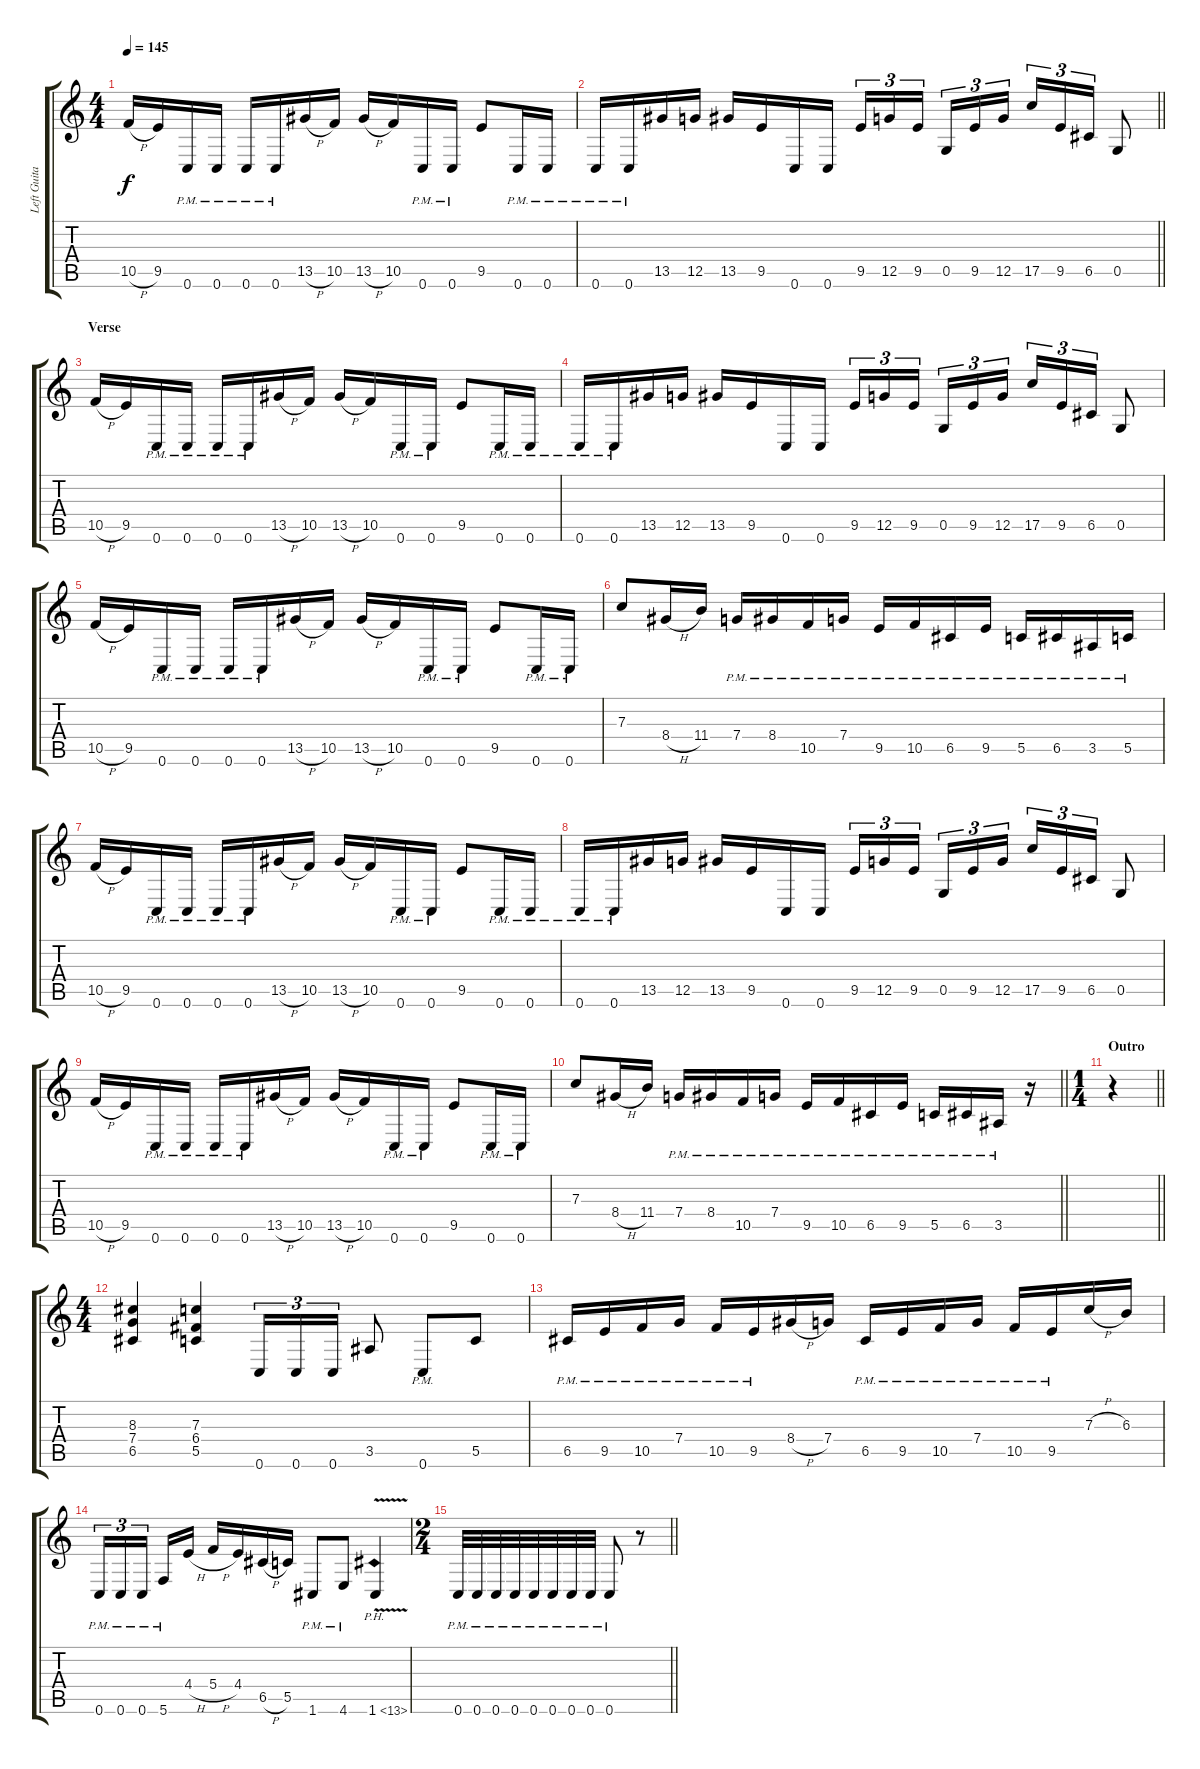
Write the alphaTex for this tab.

\track ("Left Guitar" "Left Guita") {instrument distortionguitar}
\staff {score tabs}
\tuning (D4 A3 F3 C3 G2 C2) {hide}
\ts (4 4)
\tempo 145
\clef g2
\ks c
10.5{h}.16{dy f} 9.5.16 0.6{pm}.16 0.6{pm}.16 0.6{pm}.16 0.6{pm}.16 13.5{h}.16 10.5.16 13.5{h}.16 10.5.16 0.6{pm}.16 0.6{pm}.16 9.5.8 0.6{pm}.16 0.6{pm}.16 |
\barLineRight lightlight
0.6{pm}.16 0.6{pm}.16 13.5.16 12.5.16 13.5.16 9.5.16 0.6.16 0.6.16 9.5.16{tu (3 2)} 12.5.16{tu (3 2)} 9.5.16{tu (3 2) beam splitsecondary} 0.5.16{tu (3 2)} 9.5.16{tu (3 2)} 12.5.16{tu (3 2)} 17.5.16{tu (3 2)} 9.5.16{tu (3 2)} 6.5.16{tu (3 2)} 0.5.8 |
\section ("" "Verse")
10.5{h}.16 9.5.16 0.6{pm}.16 0.6{pm}.16 0.6{pm}.16 0.6{pm}.16 13.5{h}.16 10.5.16 13.5{h}.16 10.5.16 0.6{pm}.16 0.6{pm}.16 9.5.8 0.6{pm}.16 0.6{pm}.16 |
0.6{pm}.16 0.6{pm}.16 13.5.16 12.5.16 13.5.16 9.5.16 0.6.16 0.6.16 9.5.16{tu (3 2)} 12.5.16{tu (3 2)} 9.5.16{tu (3 2) beam splitsecondary} 0.5.16{tu (3 2)} 9.5.16{tu (3 2)} 12.5.16{tu (3 2)} 17.5.16{tu (3 2)} 9.5.16{tu (3 2)} 6.5.16{tu (3 2)} 0.5.8 |
10.5{h}.16 9.5.16 0.6{pm}.16 0.6{pm}.16 0.6{pm}.16 0.6{pm}.16 13.5{h}.16 10.5.16 13.5{h}.16 10.5.16 0.6{pm}.16 0.6{pm}.16 9.5.8 0.6{pm}.16 0.6{pm}.16 |
7.3.8 8.4{h}.16 11.4.16 7.4{pm}.16 8.4{pm}.16 10.5{pm}.16 7.4{pm}.16 9.5{pm}.16 10.5{pm}.16 6.5{pm}.16 9.5{pm}.16 5.5{pm}.16 6.5{pm}.16 3.5{pm}.16 5.5{pm}.16 |
10.5{h}.16 9.5.16 0.6{pm}.16 0.6{pm}.16 0.6{pm}.16 0.6{pm}.16 13.5{h}.16 10.5.16 13.5{h}.16 10.5.16 0.6{pm}.16 0.6{pm}.16 9.5.8 0.6{pm}.16 0.6{pm}.16 |
0.6{pm}.16 0.6{pm}.16 13.5.16 12.5.16 13.5.16 9.5.16 0.6.16 0.6.16 9.5.16{tu (3 2)} 12.5.16{tu (3 2)} 9.5.16{tu (3 2) beam splitsecondary} 0.5.16{tu (3 2)} 9.5.16{tu (3 2)} 12.5.16{tu (3 2)} 17.5.16{tu (3 2)} 9.5.16{tu (3 2)} 6.5.16{tu (3 2)} 0.5.8 |
10.5{h}.16 9.5.16 0.6{pm}.16 0.6{pm}.16 0.6{pm}.16 0.6{pm}.16 13.5{h}.16 10.5.16 13.5{h}.16 10.5.16 0.6{pm}.16 0.6{pm}.16 9.5.8 0.6{pm}.16 0.6{pm}.16 |
\barLineRight lightlight
7.3.8 8.4{h}.16 11.4.16 7.4{pm}.16 8.4{pm}.16 10.5{pm}.16 7.4{pm}.16 9.5{pm}.16 10.5{pm}.16 6.5{pm}.16 9.5{pm}.16 5.5{pm}.16 6.5{pm}.16 3.5{pm}.16 r.16 |
\ts (1 4)
\section ("" "Outro")
\barLineRight lightlight
r.4 |
\ts (4 4)
(8.3 7.4 6.5).4 (7.3 6.4 5.5).4 0.6.16{tu (3 2)} 0.6.16{tu (3 2)} 0.6.16{tu (3 2)} 3.5.8 0.6{pm}.8 5.5.8 |
6.5{pm}.16 9.5{pm}.16 10.5{pm}.16 7.4{pm}.16 10.5{pm}.16 9.5{pm}.16 8.4{h}.16 7.4.16 6.5{pm}.16 9.5{pm}.16 10.5{pm}.16 7.4{pm}.16 10.5{pm}.16 9.5{pm}.16 7.3{h}.16 6.3.16 |
0.6{pm}.16{tu (3 2)} 0.6{pm}.16{tu (3 2)} 0.6{pm}.16{tu (3 2) beam splitsecondary} 5.6{pm}.16 4.4{h}.16 5.4{h}.16 4.4.16 6.5{h}.16 5.5.16 1.6{pm}.8 4.6{pm}.8 1.6{ph 12 v}.4{instrument guitarharmonics} |
\ts (2 4)
\barLineRight lightlight
0.6{pm}.32{instrument distortionguitar} 0.6{pm}.32 0.6{pm}.32 0.6{pm}.32 0.6{pm}.32 0.6{pm}.32 0.6{pm}.32 0.6{pm}.32 0.6{pm}.8 r.8
